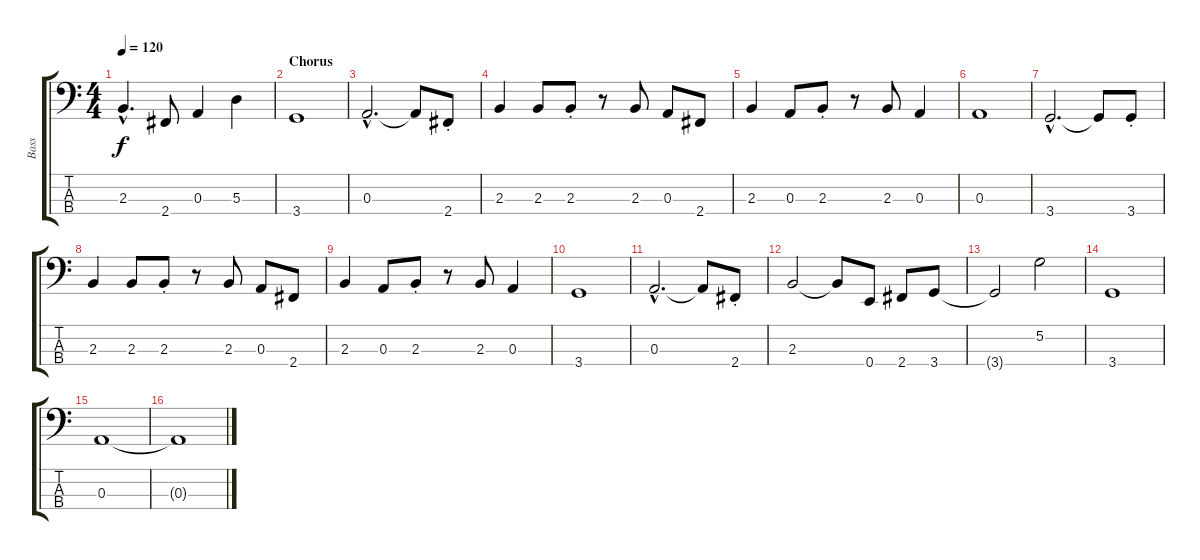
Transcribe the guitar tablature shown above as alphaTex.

\track ("Bass" "Bass") {instrument electricbasspick}
\staff {score tabs}
\tuning (G2 D2 A1 E1) {hide}
\ts (4 4)
\tempo 120
\clef f4
\ks c
2.3{hac}.4{d dy f} 2.4.8 0.3.4 5.3.4 |
\section ("" "Chorus")
3.4.1 |
0.3{hac}.2{d} 0.3{t}.8 2.4{st}.8 |
2.3.4 2.3.8 2.3{st}.8 r.8 2.3.8 0.3.8 2.4.8 |
2.3.4 0.3.8 2.3{st}.8 r.8 2.3.8 0.3.4 |
0.3.1 |
3.4{hac}.2{d} 3.4{t}.8 3.4{st}.8 |
2.3.4 2.3.8 2.3{st}.8 r.8 2.3.8 0.3.8 2.4.8 |
2.3.4 0.3.8 2.3{st}.8 r.8 2.3.8 0.3.4 |
3.4.1 |
0.3{hac}.2{d} 0.3{t}.8 2.4{st}.8 |
2.3.2 2.3{t}.8 0.4.8 2.4.8 3.4.8 |
3.4{t}.2 5.2.2 |
3.4.1 |
0.3.1 |
0.3{t}.1
